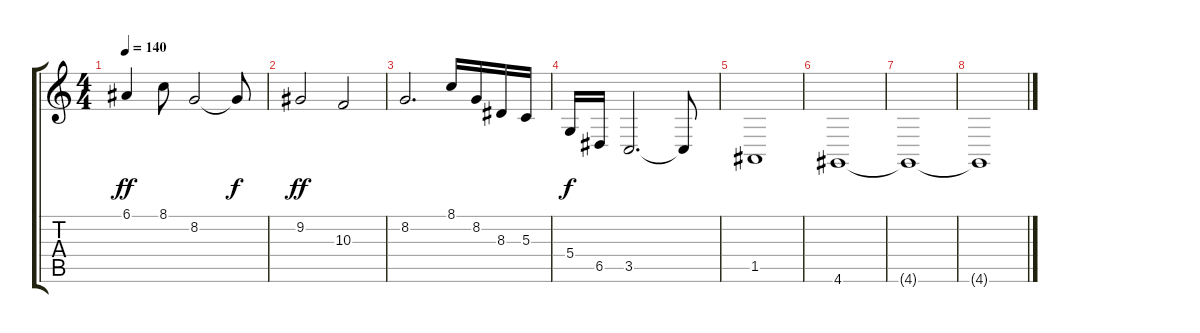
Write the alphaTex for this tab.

\track "" {instrument stringensemble2}
\staff {score tabs}
\tuning (E4 B3 G3 D3 A2 E2) {hide}
\ts (4 4)
\tempo 140
\clef g2
\ks c
6.1.4{dy ff} 8.1.8 8.2.2 8.2{t}.8{dy f} |
9.2.2{dy ff} 10.3.2 |
8.2.2{d} 8.1.16 8.2.16 8.3.16 5.3.16 |
5.4.16{dy f} 6.5.16 3.5.2{d} 3.5{t}.8 |
1.5.1 |
4.6.1 |
4.6{t}.1 |
4.6{t}.1
